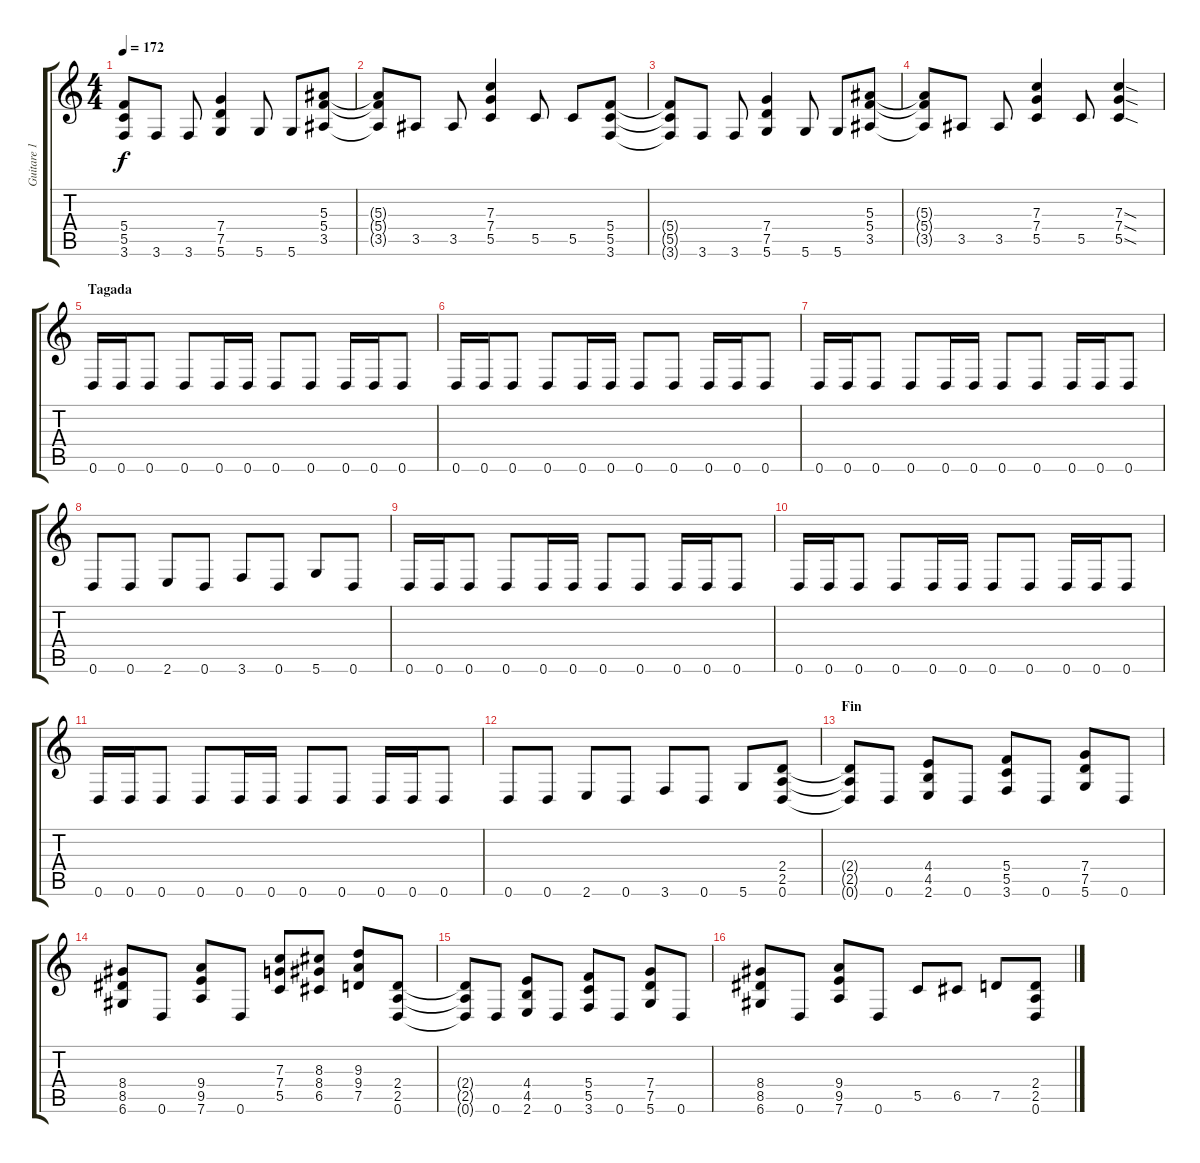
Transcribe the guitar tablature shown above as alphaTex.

\track ("Guitare 1" "Guitare 1") {instrument distortionguitar}
\staff {score tabs}
\tuning (D4 A3 F3 C3 G2 D2) {hide}
\ts (4 4)
\tempo 172
\clef g2
\ks c
(5.4{t} 5.5{t} 3.6{t}).8{dy f} 3.6.8 3.6.8 (7.4 7.5 5.6).4 5.6.8 5.6.8 (5.3 5.4 3.5).8 |
(5.3{t} 5.4{t} 3.5{t}).8 3.5.8 3.5.8 (7.3 7.4 5.5).4 5.5.8 5.5.8 (5.4 5.5 3.6).8 |
(5.4{t} 5.5{t} 3.6{t}).8 3.6.8 3.6.8 (7.4 7.5 5.6).4 5.6.8 5.6.8 (5.3 5.4 3.5).8 |
(5.3{t} 5.4{t} 3.5{t}).8 3.5.8 3.5.8 (7.3 7.4 5.5).4 5.5.8 (7.3{sod} 7.4{sod} 5.5{sod}).4 |
\section ("" "Tagada")
0.6.16 0.6.16 0.6.8 0.6.8 0.6.16 0.6.16 0.6.8 0.6.8 0.6.16 0.6.16 0.6.8 |
0.6.16 0.6.16 0.6.8 0.6.8 0.6.16 0.6.16 0.6.8 0.6.8 0.6.16 0.6.16 0.6.8 |
0.6.16 0.6.16 0.6.8 0.6.8 0.6.16 0.6.16 0.6.8 0.6.8 0.6.16 0.6.16 0.6.8 |
0.6.8 0.6.8 2.6.8 0.6.8 3.6.8 0.6.8 5.6.8 0.6.8 |
0.6.16 0.6.16 0.6.8 0.6.8 0.6.16 0.6.16 0.6.8 0.6.8 0.6.16 0.6.16 0.6.8 |
0.6.16 0.6.16 0.6.8 0.6.8 0.6.16 0.6.16 0.6.8 0.6.8 0.6.16 0.6.16 0.6.8 |
0.6.16 0.6.16 0.6.8 0.6.8 0.6.16 0.6.16 0.6.8 0.6.8 0.6.16 0.6.16 0.6.8 |
0.6.8 0.6.8 2.6.8 0.6.8 3.6.8 0.6.8 5.6.8 (2.4 2.5 0.6).8 |
\section ("" "Fin")
(2.4{t} 2.5{t} 0.6{t}).8 0.6.8 (4.4 4.5 2.6).8 0.6.8 (5.4 5.5 3.6).8 0.6.8 (7.4 7.5 5.6).8 0.6.8 |
(8.4 8.5 6.6).8 0.6.8 (9.4 9.5 7.6).8 0.6.8 (7.3 7.4 5.5).8 (8.3 8.4 6.5).8 (9.3 9.4 7.5).8 (2.4 2.5 0.6).8 |
(2.4{t} 2.5{t} 0.6{t}).8 0.6.8 (4.4 4.5 2.6).8 0.6.8 (5.4 5.5 3.6).8 0.6.8 (7.4 7.5 5.6).8 0.6.8 |
(8.4 8.5 6.6).8 0.6.8 (9.4 9.5 7.6).8 0.6.8 5.5.8 6.5.8 7.5.8 (2.4 2.5 0.6).8
